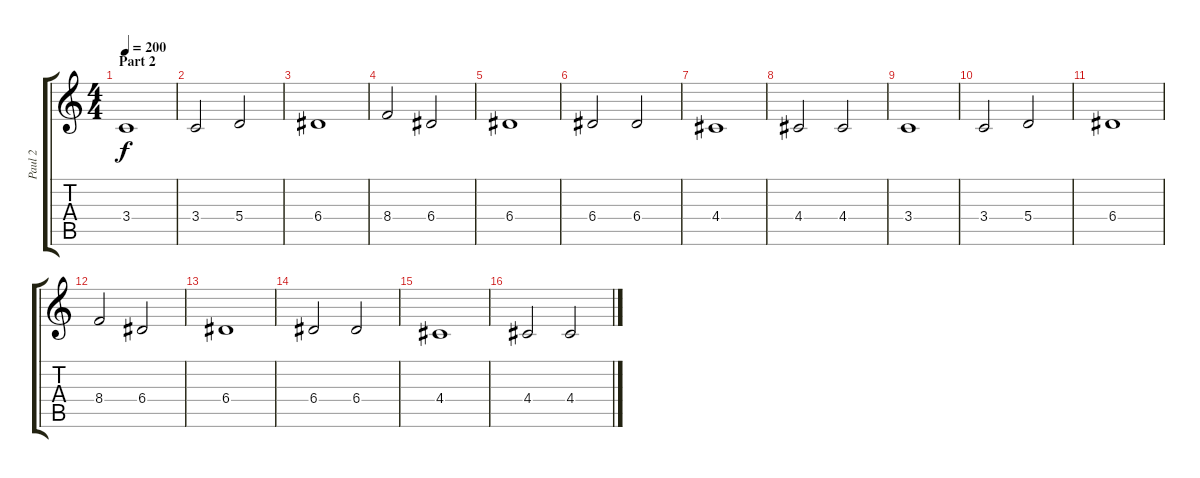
\track ("Paul 2" "Paul 2") {instrument distortionguitar}
\staff {score tabs}
\tuning (B3 Gb3 D3 A2 E2 B1) {hide}
\ts (4 4)
\section ("" "Part 2")
\tempo 200
\clef g2
\ks c
3.4.1{dy f balance 14} |
3.4.2 5.4.2 |
6.4.1 |
8.4.2 6.4.2 |
6.4.1 |
6.4.2 6.4.2 |
4.4.1 |
4.4.2 4.4.2 |
3.4.1{balance 14} |
3.4.2 5.4.2 |
6.4.1 |
8.4.2 6.4.2 |
6.4.1 |
6.4.2 6.4.2 |
4.4.1 |
4.4.2 4.4.2
